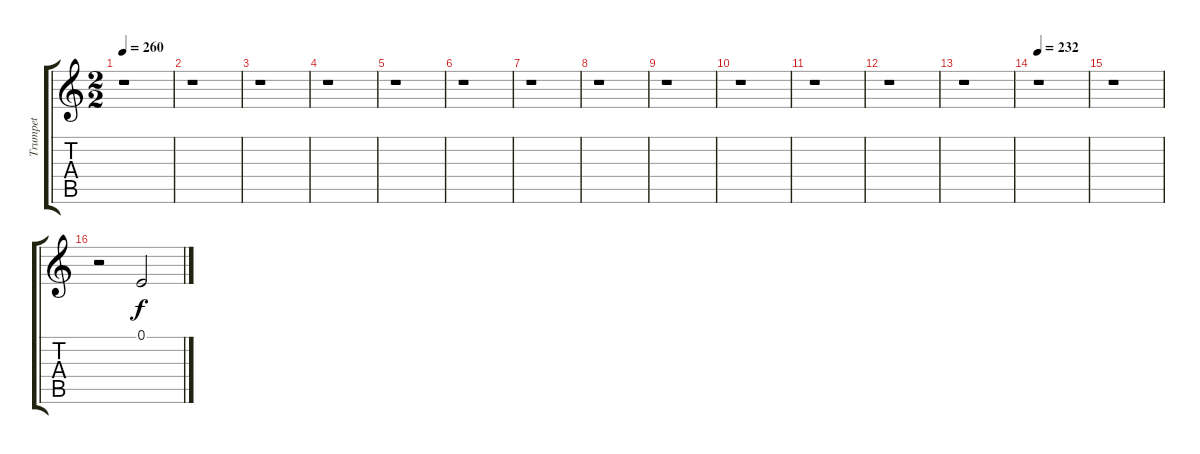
\track ("Trumpet" "Trumpet") {instrument trumpet}
\staff {score tabs}
\tuning (E4 B3 G3 D3 A2 E2) {hide}
\ts (2 2)
\tempo 260
\clef g2
\ks c
r.1{dy mf} |
r.1 |
r.1 |
r.1 |
r.1 |
r.1 |
r.1 |
r.1 |
r.1 |
r.1 |
r.1 |
r.1 |
r.1 |
\tempo 232
r.1 |
r.1 |
r.2 0.1.2{dy f}
